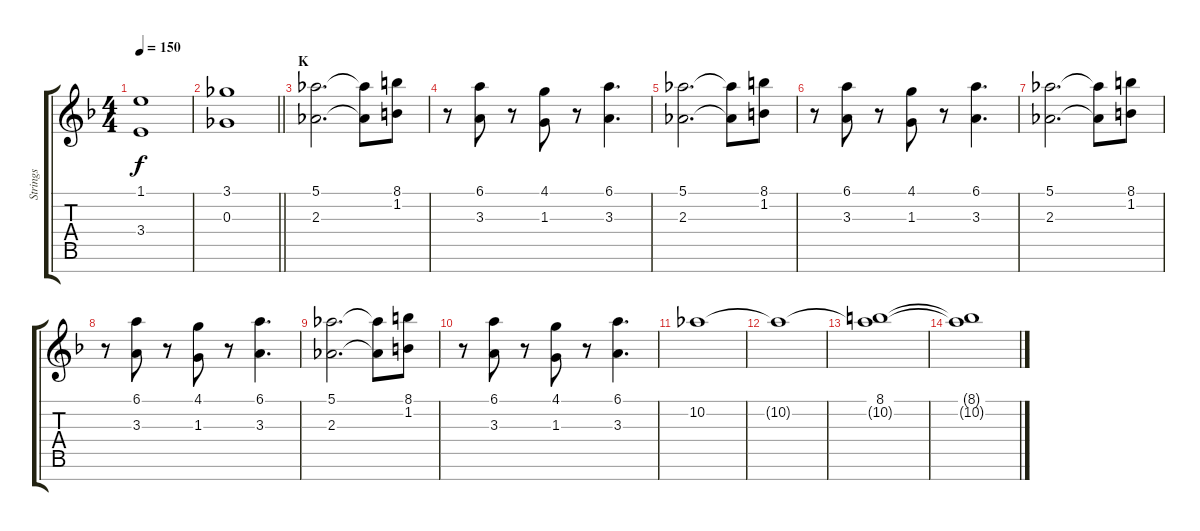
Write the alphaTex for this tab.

\track ("Strings" "Strings") {instrument stringensemble1}
\staff {score tabs}
\tuning (Eb5 Bb4 Gb4 Db4 Ab3 Eb3 Bb2) {hide}
\ts (4 4)
\tempo 150
\clef g2
\ks f
(1.1 3.4).1{dy f} |
\barLineRight lightlight
(3.1 0.3).1 |
\section ("" "K")
(5.1 2.3).2{d} (5.1{t} 2.3{t}).8 (8.1 1.2).8 |
r.8 (6.1 3.3).8 r.8 (4.1 1.3).8 r.8 (6.1 3.3).4{d} |
(5.1 2.3).2{d} (5.1{t} 2.3{t}).8 (8.1 1.2).8 |
r.8 (6.1 3.3).8 r.8 (4.1 1.3).8 r.8 (6.1 3.3).4{d} |
(5.1 2.3).2{d} (5.1{t} 2.3{t}).8 (8.1 1.2).8 |
r.8 (6.1 3.3).8 r.8 (4.1 1.3).8 r.8 (6.1 3.3).4{d} |
(5.1 2.3).2{d} (5.1{t} 2.3{t}).8 (8.1 1.2).8 |
r.8 (6.1 3.3).8 r.8 (4.1 1.3).8 r.8 (6.1 3.3).4{d} |
10.2.1 |
10.2{t}.1 |
(8.1 10.2{t}).1 |
(8.1{t} 10.2{t}).1
